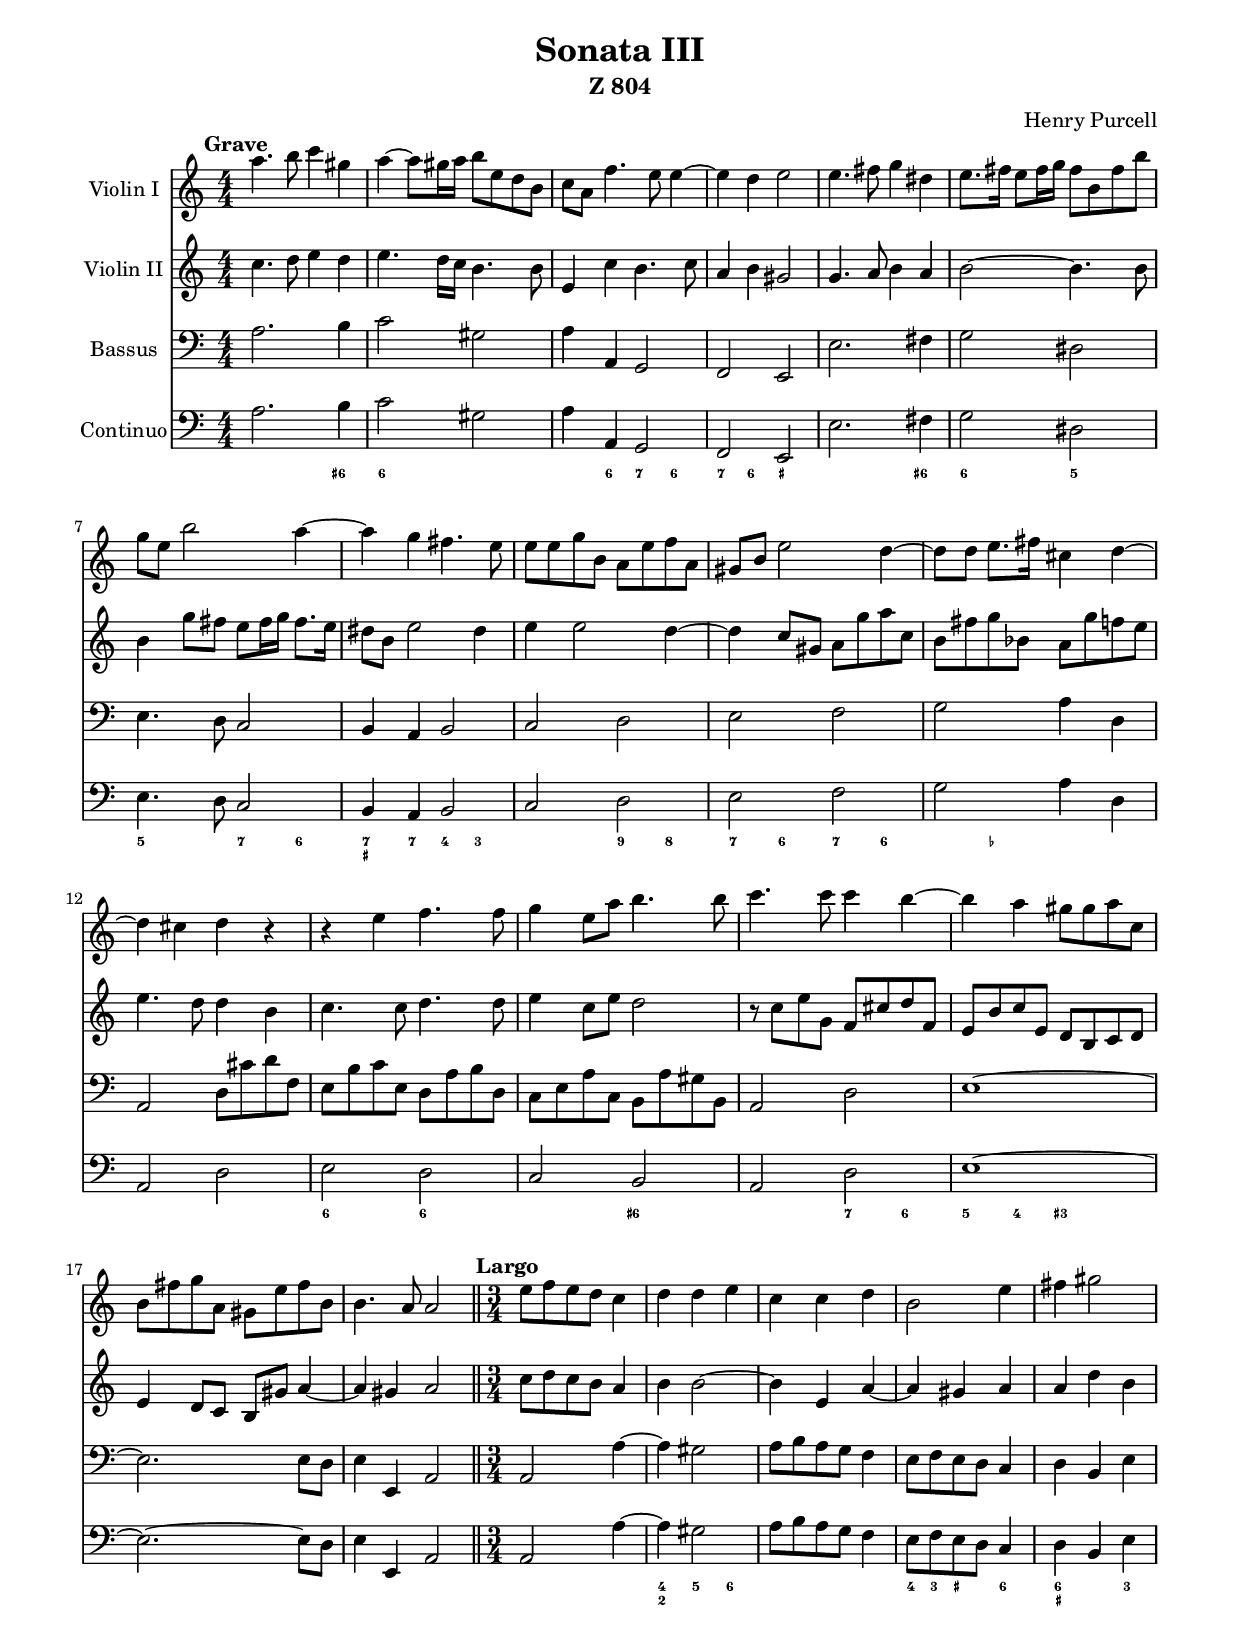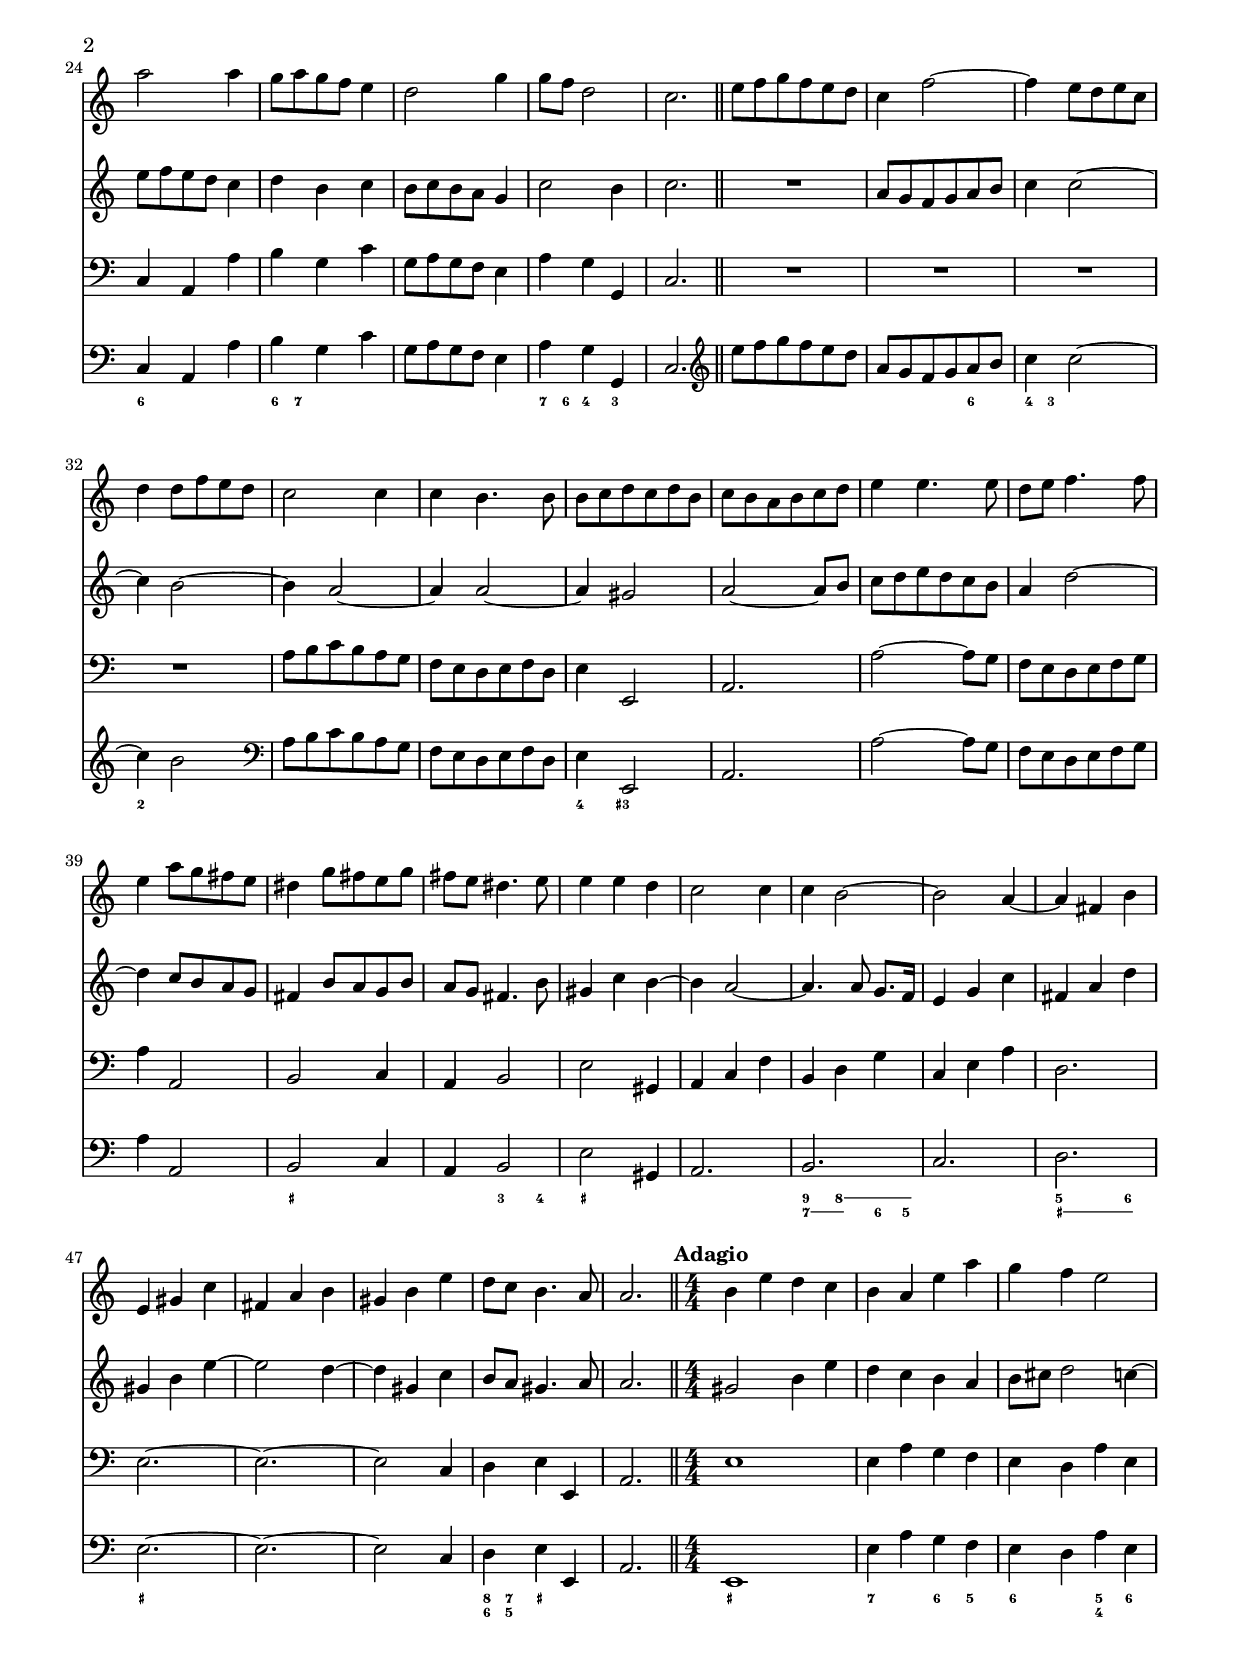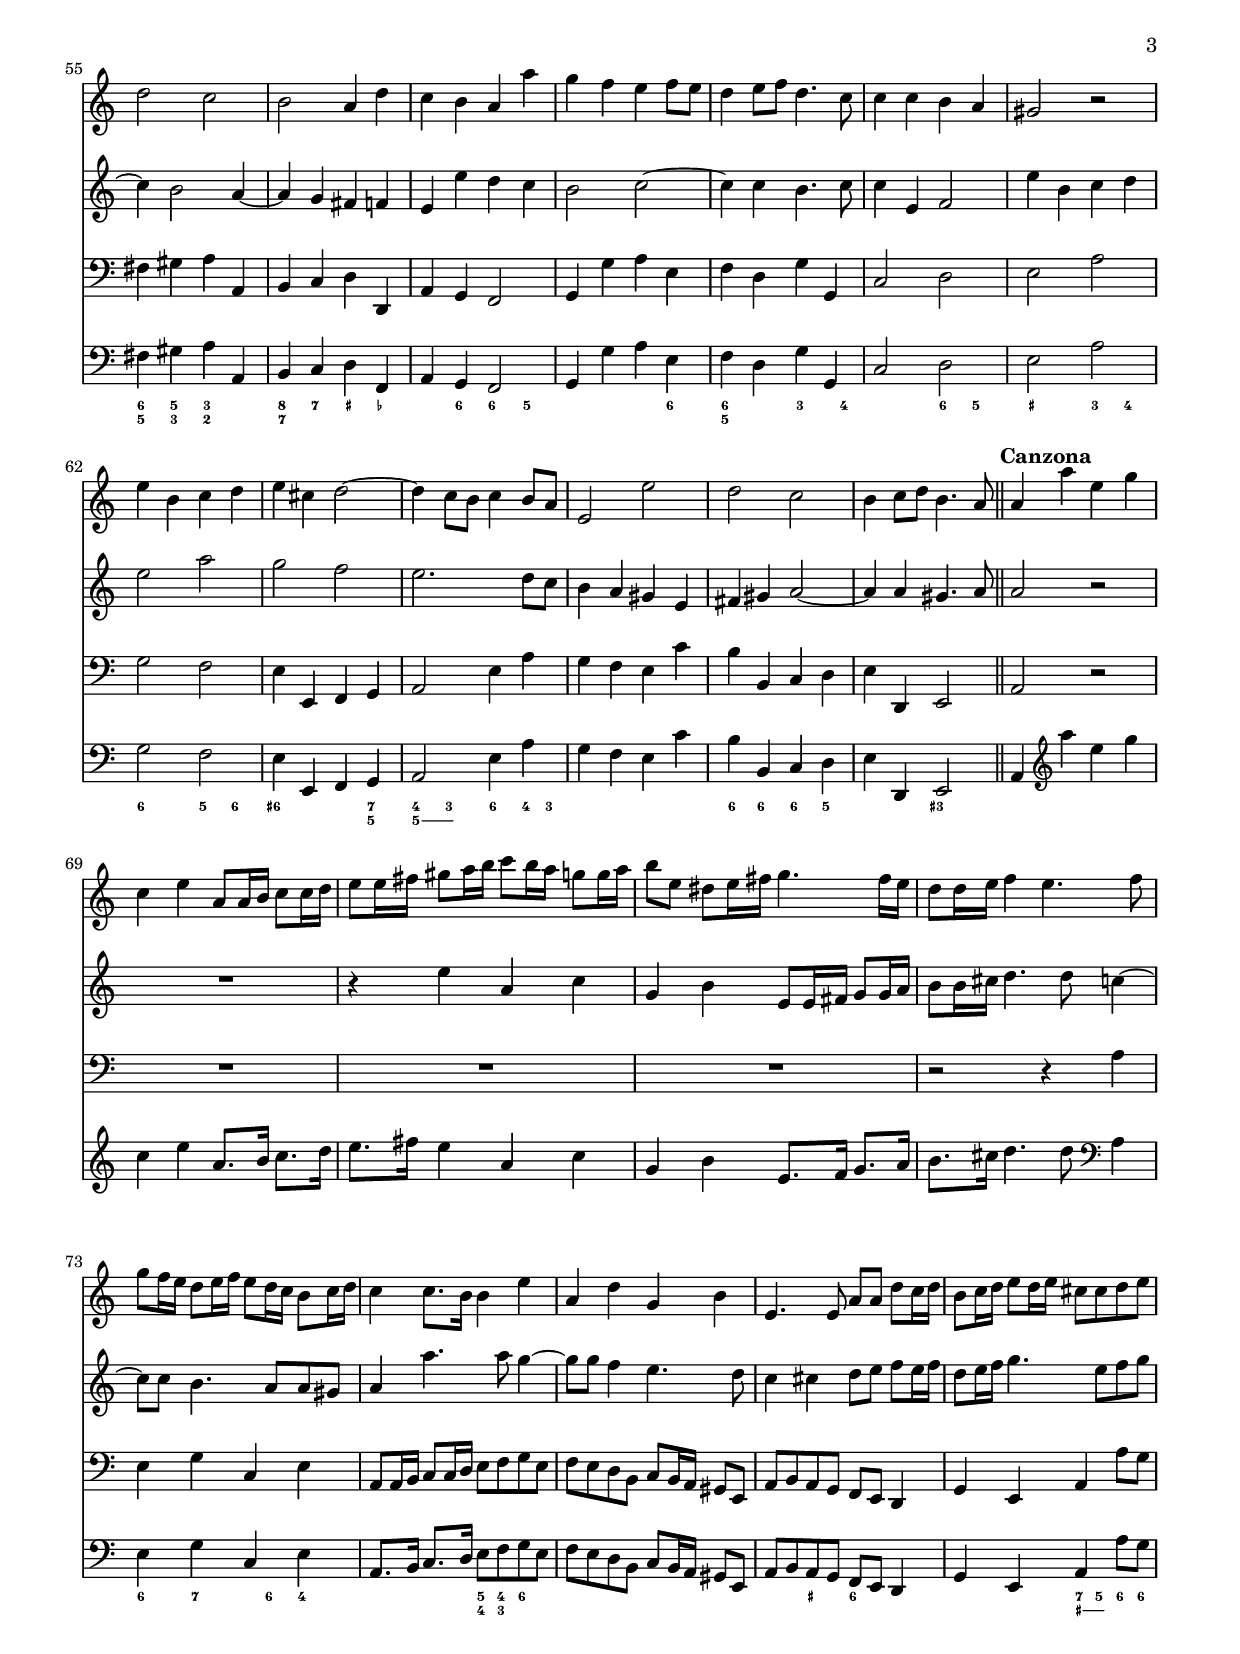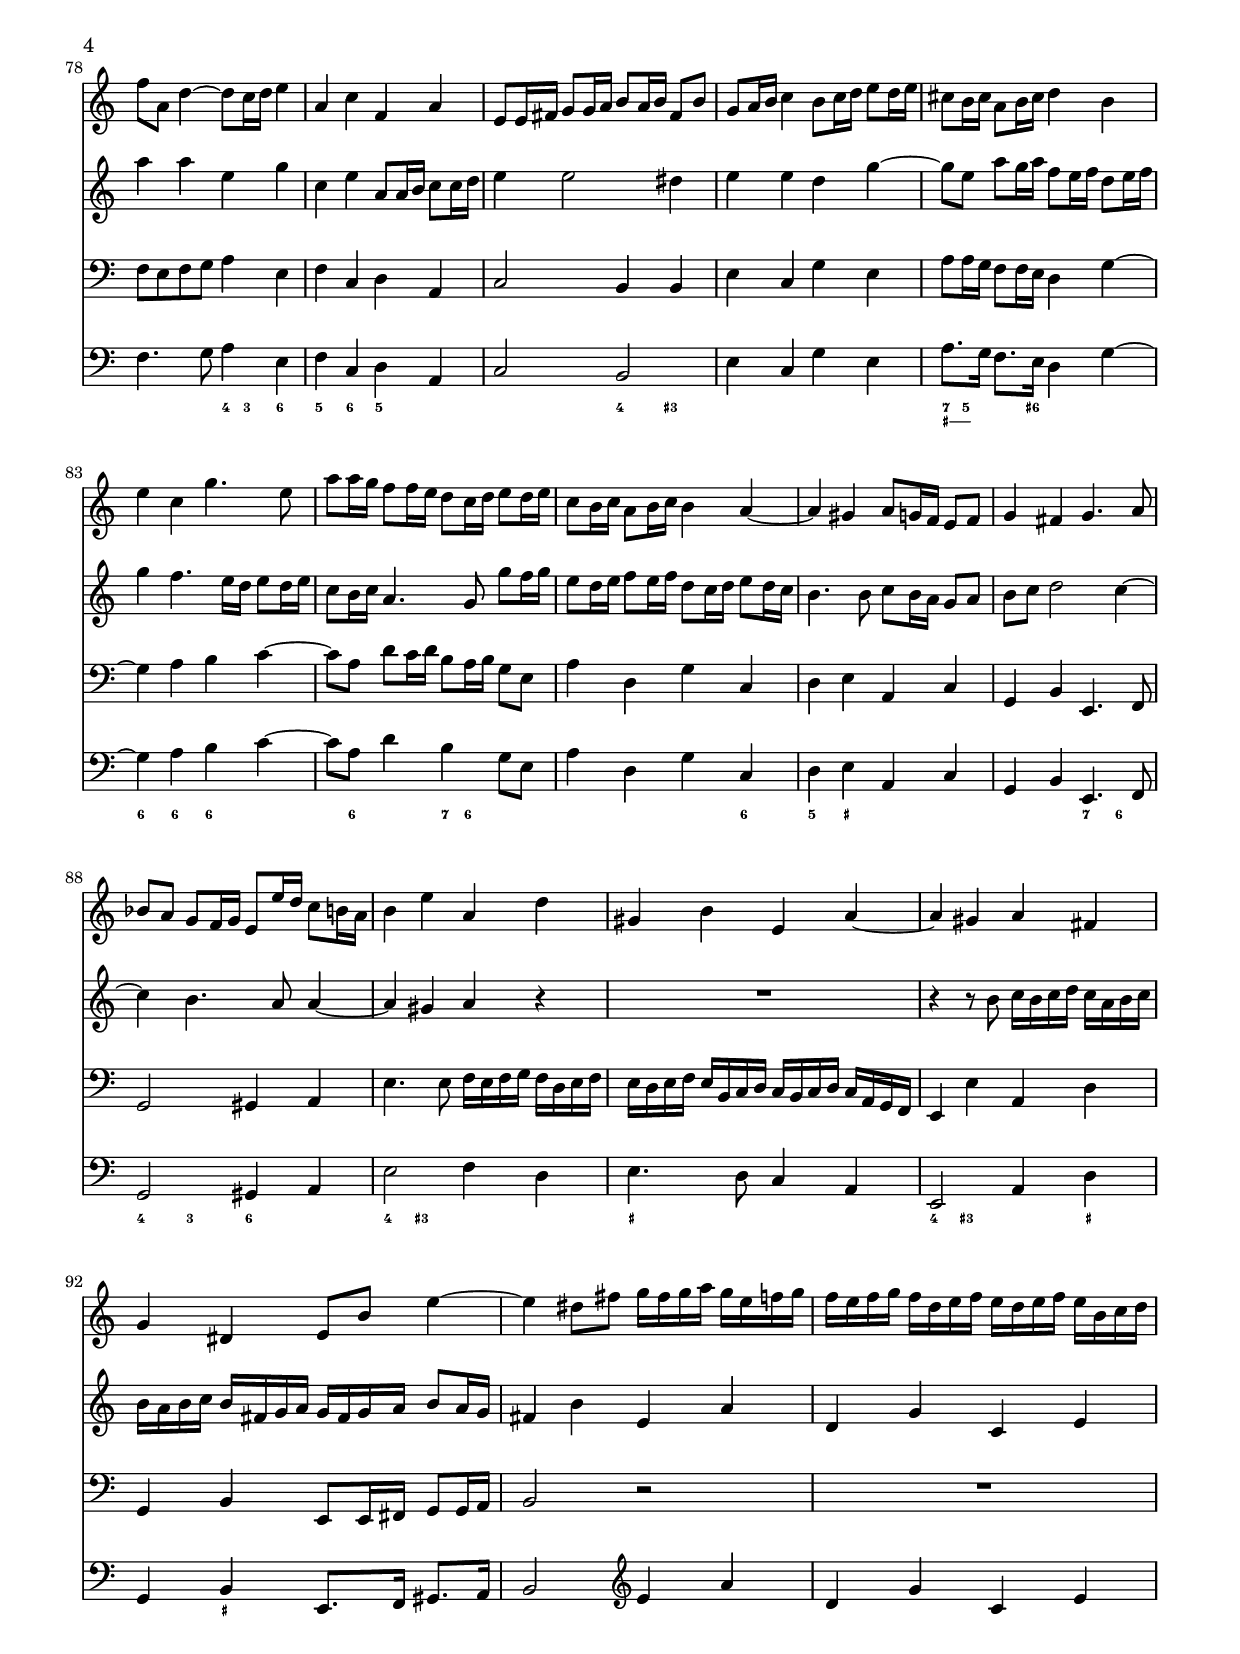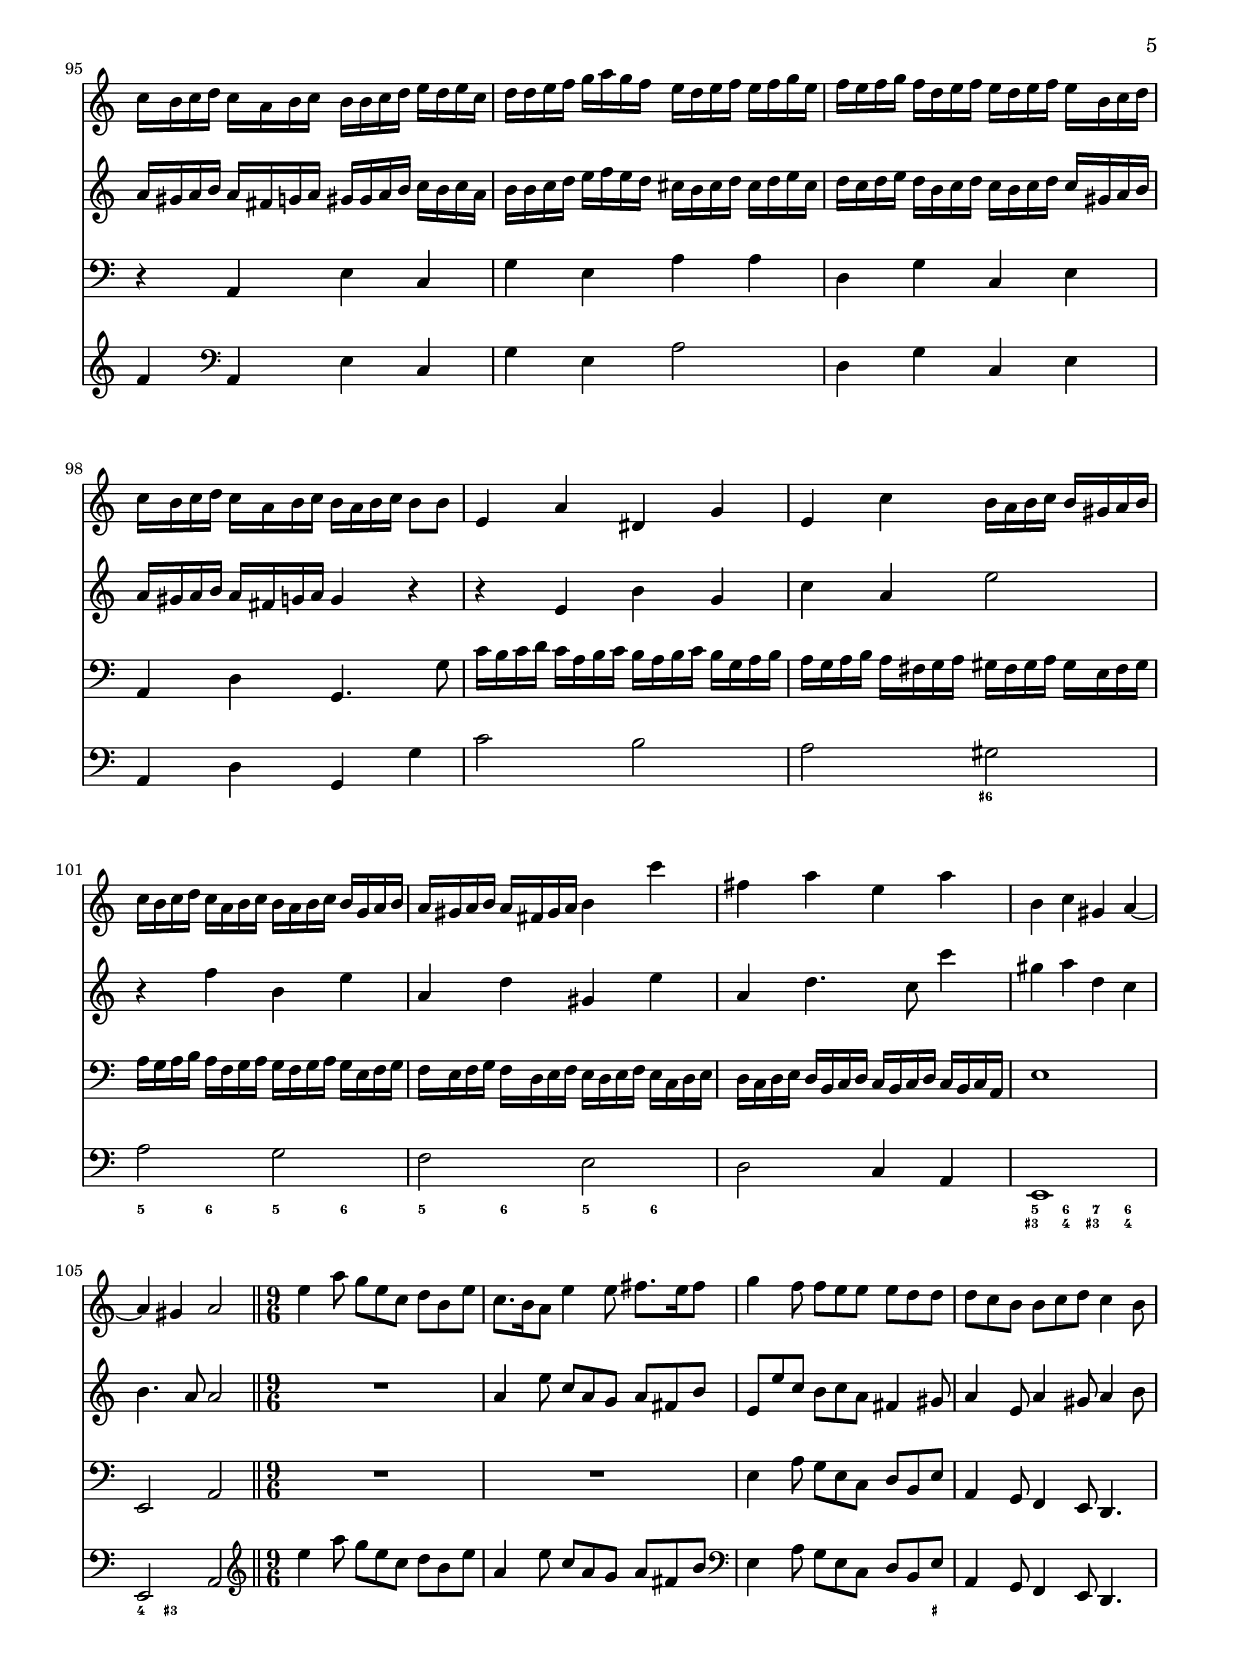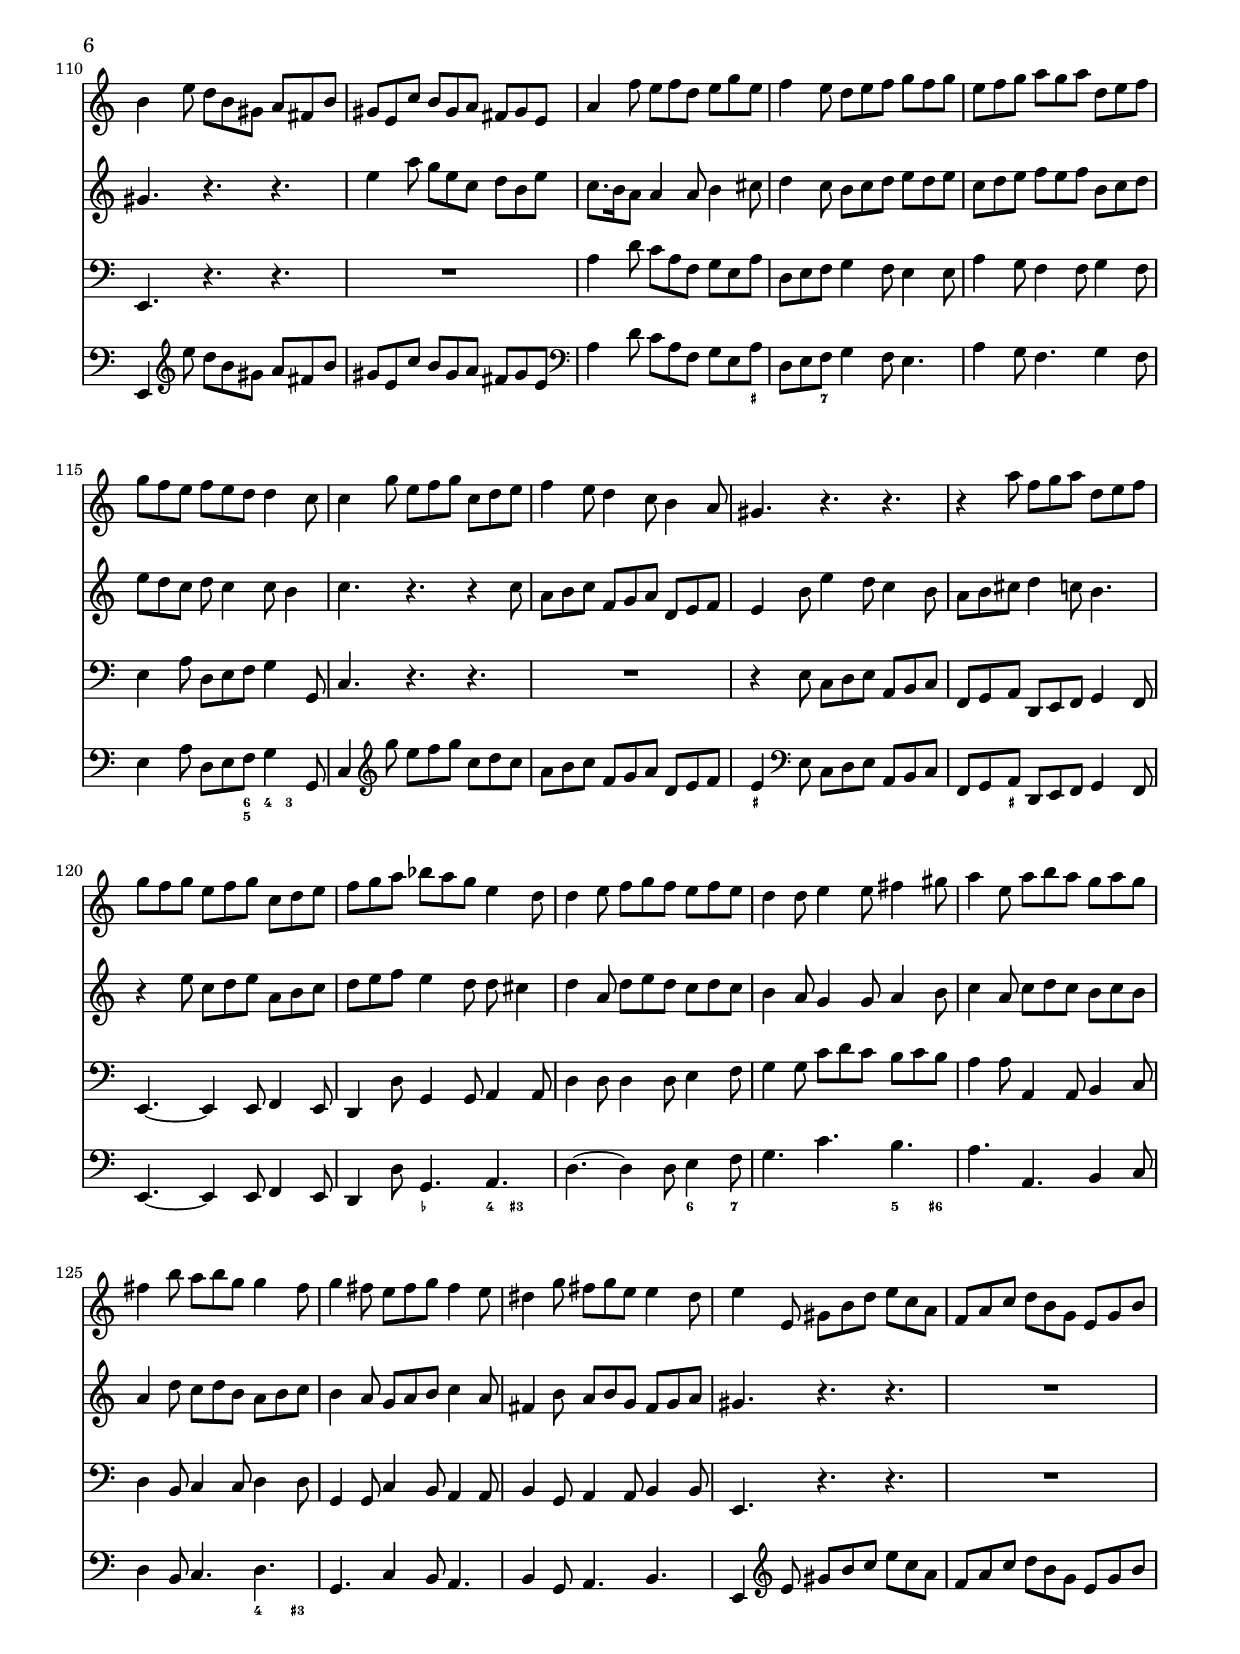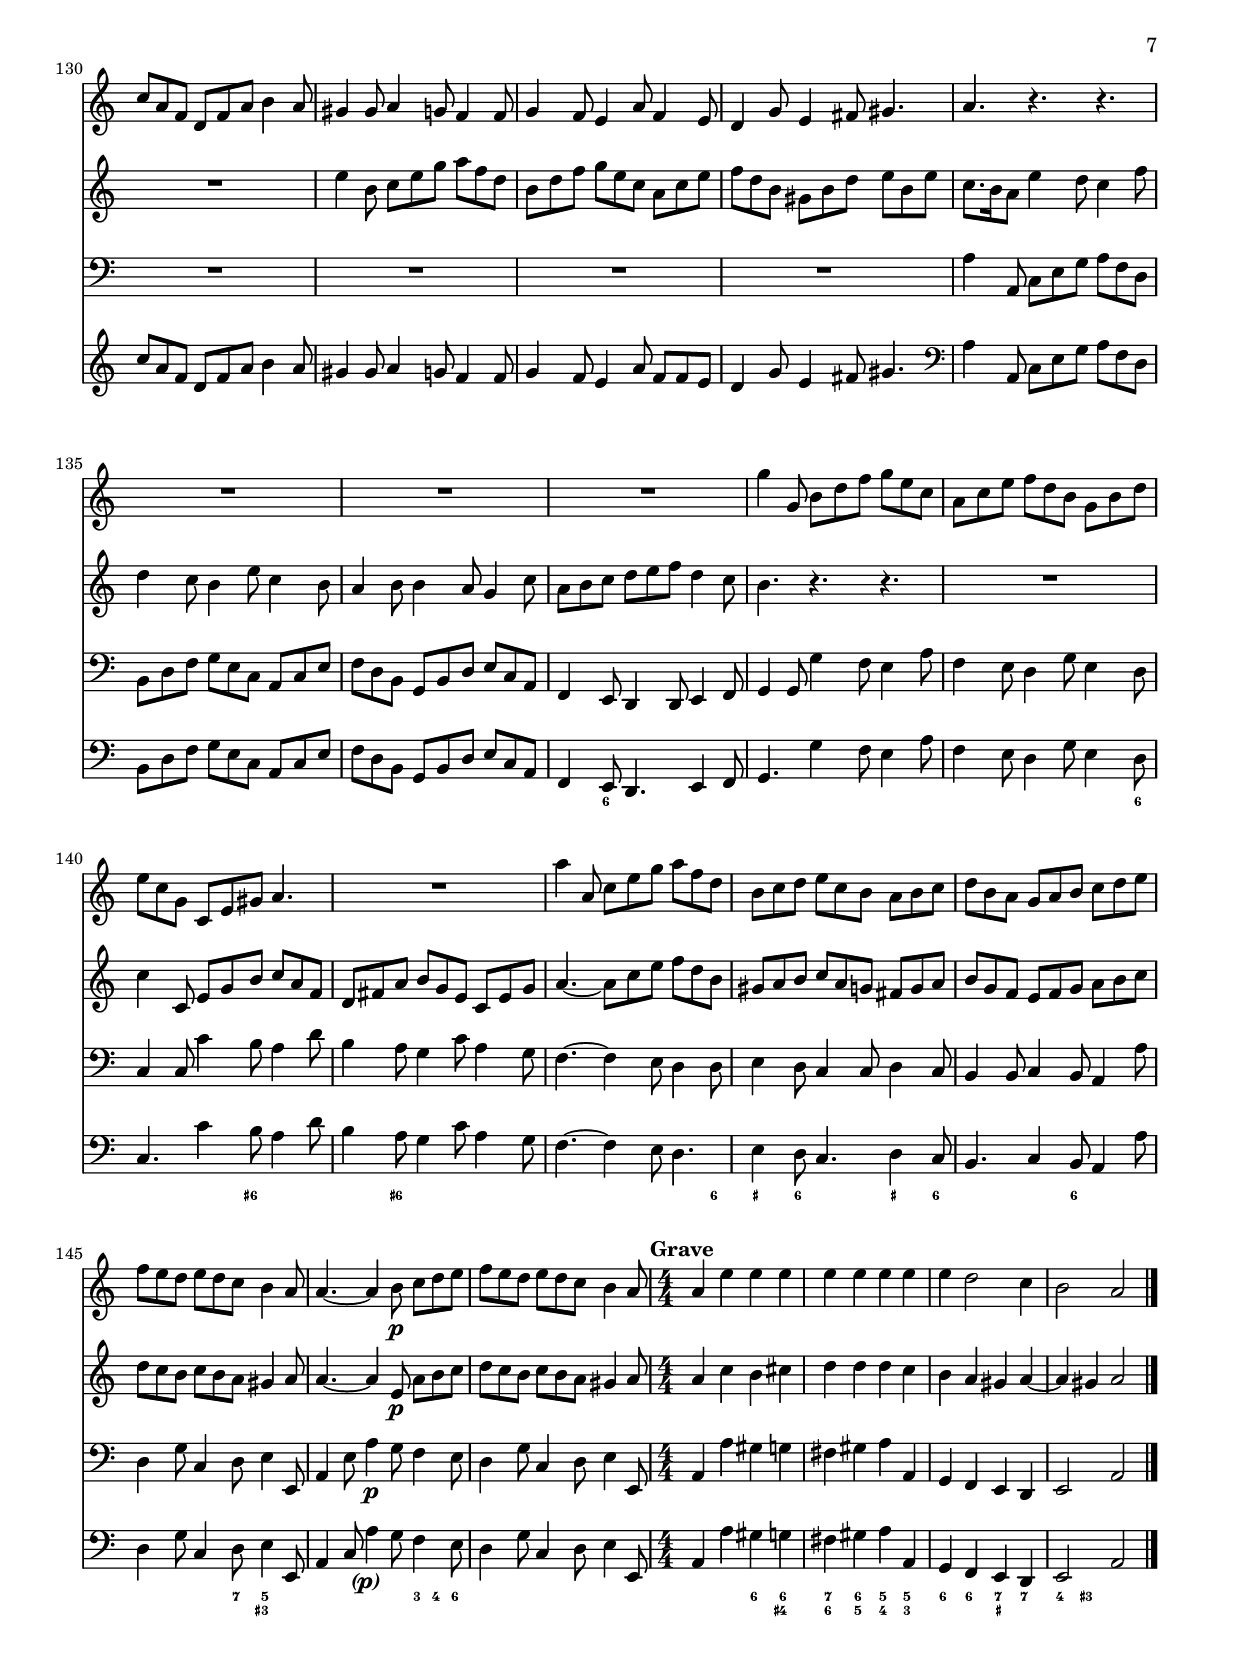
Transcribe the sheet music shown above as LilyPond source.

\version "2.18.2"

\include "config.ly"
adag = \markup { \bold Adagio }
aleg = \markup { \bold Allegro }
canz = \markup { \bold Canzona }
grav = \markup { \bold Grave }
larg = \markup { \bold Largo }
pres = \markup { \bold Presto }
viv  = \markup { \bold Vivace }

parp = \markup {
	\center-align \concat {
		\bold { \italic ( }
		\dynamic p
		\bold { \italic ) }
	}
}

parf = \markup {
	\center-align \concat {
		\bold { \italic ( }
		\dynamic f
		\bold { \italic ) }
	}
}

exton  = { \bassFigureExtendersOn }
extoff = { \bassFigureExtendersOff }


\header {
	title    = "Sonata III"
	subtitle = "Z 804"
	composer = "Henry Purcell"
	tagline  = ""
}

vlone = \relative c''' {
	\clef treble \key a \minor \time 4/4
	\mark \grav
	a4. b8 c4 gis
	a ~ a8 gis16 a b8 e, d b
	c a f'4. e8 e4 ~
	e d e2                                   % m 4
	e4. fis8 g4 dis
	e8. fis16 e8 fis16 g fis8 b, fis' b
	g e b'2 a4 ~
	a g fis4. e8                             % m 8
	e e g b, a e' f a,
	gis b e2 d4 ~
	d8 d e8. fis16 cis4 d ~
	d cis d r                                % m 12
	r e f4. f8
	g4 e8 a b4. b8
	c4. c8 c4 b ~
	b a gis8 gis a c,                        % m 16
	b fis' g a, gis e' fis b,
	b4. a8 a2 \bar "||"

	% largo
	\mark \larg
	\time 3/4 e'8 f e d c4
	d d e                                    % m 20
	c c d
	b2 e4
	fis gis2
	a a4                                     % m 24
	g8 a g f e4
	d2 g4
	g8 f d2
	c2. \bar "||"                            % m 28
	e8 f g f e d
	c4 f2 ~
	f4 e8 d e c
	d4 d8 f e d                              % m 32
	c2 c4
	c b4. b8
	b c d c d b
	c b a b c d                              % m 36
	e4 e4. e8
	d e f4. f8
	e4 a8 g fis e
	dis4 g8 fis e g                          % m 40
	fis e dis4. e8
	e4 e d
	c2 c4
	c b2 ~                                   % m 44
	b a4 ~
	a fis b
	e, gis c
	fis, a b                                 % m 48
	gis b e
	d8 c b4. a8
	a2. \bar "||"

	% adagio
	\mark \adag
	\time 4/4 b4 e d c                       % m 52
	b a e' a
	g f e2
	d c
	b a4 d                                   % m 56
	c b a a'
	g f e f8 e
	d4 e8 f d4. c8
	c4 c b a                                 % m 60
	gis2 r
	e'4 b c d
	e cis d2 ~
	d4 c8 b c4 b8 a                          % m 64
	e2 e'
	d c
	b4 c8 d b4. a8

	% canzona
	\mark \canz
	a4 a' e g                                % m 68
	c, e a,8 a16 b c8 c16 d
	e8 e16 fis gis8 a16 b c8 b16 a g8 g16 a
	b8 e, dis e16 fis g4. fis16 e
	d8 d16 e f4 e4. f8                       % m 72
	g f16 e d8 e16 f e8 d16 c b8 c16 d
	c4 c8. b16 b4 e
	a, d g, b
	e,4. e8 a a d c16 d                      % m 76
	b8 c16 d e8 d16 e cis8 cis d e
	f a, d4 ~ d8 c16 d e4
	a, c f, a
	e8 e16 fis g8 g16 a b8 a16 b fis8 b      % m 80
	g a16 b c4 b8 c16 d e8 d16 e
	cis8 b16 cis a8 b16 cis d4 b
	e c g'4. e8
	a a16 g f8 f16 e d8 c16 d e8 d16 e       % m 84
	c8 b16 c a8 b16 c b4 a ~
	a gis a8 g16 f e8 f
	g4 fis g4. a8
	bes a g f16 g e8 e'16 d c8 b16 a         % m 88
	b4 e a, d
	gis, b e, a ~
	a gis a fis
	g dis e8 b' e4 ~                         % m 92
	e dis8 fis g16 fis g a g e f g
	f e f g f d e f e d e f e b c d
	c b c d c a b c b b c d e d e c
	d d e f g a g f e d e f e f g e          % m 96
	f e f g f d e f e d e f e b c d
	c b c d c a b c b a b c b8 b
	e,4 a dis, g
	e c' b16 a b c b gis a b                 % m 100
	c b c d c a b c b a b c b g a b
	a gis a b a fis gis a b4 c'
	fis, a e a
	b, c gis a ~                             % m 104
	a gis a2 \bar "||"

	% 9/6 is 9/8 in disguise. LilyPond is lame and
	% doesn't believe in non-integral meters.
	\time 9/8
	\set Staff.timeSignatureFraction = 9/6
	e'4 a8 g e c d b e
	c8. b16 a8 e'4 e8 fis8. e16 fis8
	g4 f8 f e e e d d                        % m 108
	d c b b c d c4 b8
	b4 e8 d b gis a fis b
	gis e c' b gis a fis gis e
	a4 f'8 e f d e g e                       % m 112
	f4 e8 d e f g f g
	e f g a g a d, e f
	g f e f e d d4 c8
	c4 g'8 e f g c, d e                      % m 116
	f4 e8 d4 c8 b4 a8
	gis4. r r
	r4 a'8 f g a d, e f
	g f g e f g c, d e                       % m 120
	f g a bes a g e4 d8
	d4 e8 f g f e f e
	d4 d8 e4 e8 fis4 gis8
	a4 e8 a b a g a g                        % m 124
	fis4 b8 a b g g4 fis8
	g4 fis8 e fis g fis4 e8
	dis4 g8 fis g e e4 dis8
	e4 e,8 gis b d e c a                     % m 128
	f a c d b g e g b
	c a f d f a b4 a8
	gis4 gis8 a4 g8 f4 f8
	g4 f8 e4 a8 f4 e8                        % m 132
	d4 g8 e4 fis8 gis4.
	a r r
	R1*3*9/8
	g'4 g,8 b d f g e c
	a c e f d b g b d
	e c g c, e gis a4.                       % m 140
	R1*9/8
	a'4 a,8 c e g a f d
	b c d e c b a b c
	d b a g a b c d e                        % m 144
	f e d e d c b4 a8
	a4. ~ a4 b8\p c d e
	f e d e d c b4 a8
	\unset Staff.timeSignatureFraction

	% grave
	\mark \grav
	\time 4/4 a4 e' e e                      % m 148
	e e e e
	e d2 c4
	b2 a \bar "|."
}

vltwo = \relative c'' {
	\clef treble \key a \minor \time 4/4
	c4. d8 e4 d
	e4. d16 c b4. b8
	e,4 c' b4. c8
	a4 b gis2                                  % m 4
	g4. a8 b4 a
	b2 ~ b4. b8
	b4 g'8 fis e fis16 g fis8. e16
	dis8 b e2 dis4                             % m 8
	e e2 d4 ~
	d c8 gis a g' a c,
	b fis' g bes, a g' f e
	e4. d8 d4 b                                % m 12
	c4. c8 d4. d8
	e4 c8 e d2
	r8 c e g, f cis' d f,
	e b' c e, d b c d                          % m 16
	e4 d8 c b gis' a4 ~
	a gis a2 \bar "||"

	% largo
	\time 3/4 c8 d c b a4
	b b2 ~                                     % m 20
	b4 e, a ~
	a gis a
	a d b
	e8 f e d c4                                % m 24
	d b c
	b8 c b a g4
	c2 b4
	c2. \bar "||"                              % m 28
	R2.
	a8 g f g a b
	c4 c2 ~
	c4 b2 ~                                    % m 32
	b4 a2 ~
	a4 a2 ~
	a4 gis2
	a ~ a8 b                                   % m 36
	c d e d c b
	a4 d2 ~
	d4 c8 b a g
	fis4 b8 a g b                              % m 40
	a g fis4. b8
	gis4 c b ~
	b a2 ~
	a4. a8 g8. f16                             % m 44
	e4 g c
	fis, a d
	gis, b e ~
	e2 d4 ~                                    % m 48
	d gis, c
	b8 a gis4. a8
	a2. \bar "||"

	% adagio
	\time 4/4 gis2 b4 e                        % m 52
	d c b a
	b8 cis d2 c4 ~
	c b2 a4 ~
	a g fis f                                  % m 56
	e e' d c
	b2 c ~
	c4 c b4. c8
	c4 e, f2                                   % m 60
	e'4 b c d
	e2 a
	g f
	e2. d8 c                                   % m 64
	b4 a gis e
	fis gis a2 ~
	a4 a gis4. a8

	% canzona
	a2 r                                       % m 68
	R1
	r4 e' a, c
	g b e,8 e16 fis g8 g16 a
	b8 b16 cis d4. d8 c4 ~                     % m 72
	c8 c b4. a8 a gis
	a4 a'4. a8 g4 ~
	g8 g f4 e4. d8
	c4 cis d8 e f e16 f                        % m 76
	d8 e16 f g4. e8 f g
	a4 a e g
	c, e a,8 a16 b c8 c16 d
	e4 e2 dis4                                 % m 80
	e e d g ~
	g8 e a g16 a f8 e16 f d8 e16 f
	g4 f4. e16 d e8 d16 e
	c8 b16 c a4. g8 g' f16 g                   % m 84
	e8 d16 e f8 e16 f d8 c16 d e8 d16 c
	b4. b8 c8 b16 a g8 a
	b c d2 c4 ~
	c b4. a8 a4 ~                              % m 88
	a gis a r
	R1
	r4 r8 b c16 b c d c a b c
	b a b c b fis g a g fis g a b8 a16 g       % m 92
	fis4 b e, a
	d, g c, e
	a16 gis a b a fis g a gis gis a b c b c a
	b b c d e f e d cis b cis d cis d e cis    % m 96
	d c d e d b c d c b c d c gis a b
	a gis a b a fis g a g4 r
	r e b' g
	c a e'2                                    % m 100
	r4 f b, e
	a, d gis, e'
	a, d4. c8 c'4
	gis a d, c                                 % m 104
	b4. a8 a2 \bar "||"

	\time 9/8
	\set Staff.timeSignatureFraction = 9/6
	R1*9/8
	a4 e'8 c a g a fis b
	e, e' c b c a fis4 gis8                    % m 108
	a4 e8 a4 gis8 a4 b8
	gis4. r r
	e'4 a8 g e c d b e
	c8. b16 a8 a4 a8 b4 cis8                   % m 112
	d4 c8 b c d e d e
	c d e f e f b, c d
	e d c d c4 c8 b4
	c4. r r4 c8                                % m 116
	a b c f, g a d, e f
	e4 b'8 e4 d8 c4 b8
	a b cis d4 c8 b4.
	r4 e8 c d e a, b c                         % m 120
	d e f e4 d8 d cis4
	d a8 d8 e d c d c
	b4 a8 g4 g8 a4 b8
	c4 a8 c d c b c b                          % m 124
	a4 d8 c d b a b c
	b4 a8 g a b c4 a8
	fis4 b8 a b g fis g a
	gis4. r r                                  % m 128
	R1*2*9/8
	e'4 b8 c e g a f d
	b d f g e c a c e                          % m 132
	f d b gis b d e b e
	c8. b16 a8 e'4 d8 c4 f8
	d4 c8 b4 e8 c4 b8
	a4 b8 b4 a8 g4 c8                          % m 136
	a b c d e f d4 c8
	b4. r r
	R1*9/8
	c4 c,8 e g b c a f                         % m 140
	d fis a b g e c e g
	a4. ~ a8 c e f d b
	gis a b c a g fis g a
	b g f e f g a b c                          % m 144
	d c b c b a gis4 a8
	a4. ~ a4 e8\p a b c
	d c b c b a gis4 a8
	\unset Staff.timeSignatureFraction

	\time 4/4 a4 c b cis                       % m 148
	d d d c
	b a gis a ~
	a gis a2 \bar "|."
}

bass = \relative c' {
	\clef bass \key a \minor \time 4/4
	a2. b4
	c2 gis
	a4 a, g2
	f e                                            % m 4
	e'2. fis4
	g2 dis
	e4. d8 c2
	b4 a b2                                        % m 8
	c d
	e f
	g a4 d,
	a2 d8 cis' d f,                                % m 12
	e b' c e, d a' b d,
	c e a c, b a' gis b,
	a2 d
	e1 ~                                           % m 16
	e2. e8 d
	e4 e, a2 \bar "||"

	% largo
	\time 3/4 a2 a'4 ~
	a gis2                                         % m 20
	a8 b a g f4
	e8 f e d c4
	d b e
	c a a'                                         % m 24
	b g c
	g8 a g f e4
	a g g,
	c2. \bar "||"                                  % m 28
	R2.*4
	a'8 b c b a g
	f e d e f d
	e4 e,2
	a2.                                            % m 36
	a'2 ~ a8 g
	f e d e f g
	a4 a,2
	b c4                                           % m 40
	a b2
	e gis,4
	a c f
	b, d g                                         % m 44
	c, e a
	d,2.
	e ~
	e ~                                            % m 48
	e2 c4
	d e e,
	a2. \bar "||"

	% adagio
	\time 4/4 e'1                                  % m 52
	e4 a g f
	e d a' e
	fis gis a a,
	b c d d,                                       % m 56
	a' g f2
	g4 g' a e
	f d g g,
	c2 d                                           % m 60
	e a
	g f
	e4 e, f g
	a2 e'4 a                                       % m 64
	g f e c'
	b b, c d
	e d, e2 \bar "||"

	% canzona
	a r                                            % m 68
	R1*3
	r2 r4 a'                                       % m 72
	e g c, e
	a,8 a16 b c8 c16 d e8 f g e
	f e d b c b16 a gis8 e
	a b a g f e d4                                 % m 76
	g e a a'8 g
	f e f g a4 e
	f c d a
	c2 b4 b                                        % m 80
	e c g' e
	a8 a16 g f8 f16 e d4 g ~
	g a b c ~
	c8 a d c16 d b8 a16 b g8 e                     % m 84
	a4 d, g c,
	d e a, c
	g b e,4. f8
	g2 gis4 a                                      % m 88
	e'4. e8 f16 e f g f d e f
	e d e f e b c d c b c d c a g f
	e4 e' a, d
	g, b e,8 e16 fis g8 g16 a                      % m 92
	b2 r
	R1
	r4 a e' c
	g' e a a                                       % m 96
	d, g c, e
	a, d g,4. g'8
	c16 b c d c a b c b a b c b g a b
	a g a b a fis g a gis fis gis a gis e fis gis  % m 100
	a g a b a f g a g f g a g e f g
	f e f g f d e f e d e f e c d e
	d c d e d b c d c b c d c b c a
	e'1                                            % m 104
	e,2 a \bar "||"

	\time 9/8
	\set Staff.timeSignatureFraction = 9/6
	R1*9/8*2
	e'4 a8 g e c d b e                             % m 108
	a,4 g8 f4 e8 d4.
	e r r
	R1*9/8
	a'4 d8 c a f g e a                             % m 112
	d, e f g4 f8 e4 e8
	a4 g8 f4 f8 g4 f8
	e4 a8 d, e f g4 g,8
	c4. r r                                        % m 116
	R1*9/8
	r4 e8 c d e a, b c
	f, g a d, e f g4 f8
	e4. ~ e4 e8 f4 e8                              % m 120
	d4 d'8 g,4 g8 a4 a8
	d4 d8 d4 d8 e4 f8
	g4 g8 c d c b c b
	a4 a8 a,4 a8 b4 c8                             % m 124
	d4 b8 c4 c8 d4 d8
	g,4 g8 c4 b8 a4 a8
	b4 g8 a4 a8 b4 b8
	e,4. r r                                       % m 128
	R1*9/8*5
	a'4 a,8 c e g a f d
	b d f g e c a c e
	f d b g b d e c a                              % m 136
	f4 e8 d4 d8 e4 f8
	g4 g8 g'4 f8 e4 a8
	f4 e8 d4 g8 e4 d8
	c4 c8 c'4 b8 a4 d8                             % m 140
	b4 a8 g4 c8 a4 g8
	f4. ~ f4 e8 d4 d8
	e4 d8 c4 c8 d4 c8
	b4 b8 c4 b8 a4 a'8                             % m 144
	d,4 g8 c,4 d8 e4 e,8
	a4 e'8 a4\p g8 f4 e8
	d4 g8 c,4 d8 e4 e,8
	\unset Staff.timeSignatureFraction

	% grave
	\time 4/4 a4 a' gis g                          % m 148
	fis gis a a,
	g f e d
	e2 a \bar "|."
}

cont = \relative c' {
	\clef bass \key a \minor \time 4/4
	a2. b4
	c2 gis
	a4 a, g2
	f e                                       % m 4
	e'2. fis4
	g2 dis
	e4. d8 c2
	b4 a b2                                   % m 8
	c d
	e f
	g a4 d,
	a2 d                                      % m 12
	e d
	c b
	a d
	e1 ~                                      % m 16
	e2. ~ e8 d
	e4 e, a2 \bar "||"

	% largo
	\time 3/4 a2 a'4 ~
	a gis2                                    % m 20
	a8 b a g f4
	e8 f e d c4
	d b e
	c a a' b g c                              % m 24
	g8 a g f e4
	a g g,
	c2. \bar "||"
	\clef treble e''8 f g f e d               % m 28
	a g f g a b
	c4 c2 ~
	c4 b2
	\clef bass a,8 b c b a g                  % m 32
	f e d e f d
	e4 e,2
	a2.
	a'2 ~ a8 g                                % m 36
	f e d e f g
	a4 a,2
	b c4
	a b2                                      % m 40
	e gis,4
	a2.
	b
	c                                         % m 44
	d
	e ~
	e ~
	e2 c4                                     % m 48
	d e e,
	a2. \bar "||"

	% adagio
	\time 4/4 e1
	e'4 a g f                                 % m 52
	e d a' e
	fis gis a a,
	b c d f,
	a g f2                                    % m 56
	g4 g' a e
	f d g g,
	c2 d
	e a                                       % m 60
	g f
	e4 e, f g
	a2 e'4 a
	g f e c'                                  % m 64
	b b, c d
	e d, e2

	% canzona
	a4 \clef treble a''' e g
	c, e a,8. b16 c8. d16                     % m 68
	e8. fis16 e4 a, c
	g b e,8. f16 g8. a16
	b8. cis16 d4. d8 \clef bass a,4
	e g c, e                                  % m 72
	a,8. b16 c8. d16 e8 f g e
	f e d b c b16 a gis8 e
	a b a g f e d4
	g e a a'8 g                               % m 76
	f4. g8 a4 e
	f c d a
	c2 b
	e4 c g' e                                 % m 80
	a8. g16 f8. e16 d4 g ~
	g a b c ~
	c8 a d4 b g8 e
	a4 d, g c,                                % m 84
	d e a, c
	g b e,4. f8
	g2 gis4 a
	e'2 f4 d                                  % m 88
	e4. d8 c4 a
	e2 a4 d
	g, b e,8. f16 gis8. a16
	b2 \clef treble e'4 a                     % m 92
	d, g c, e
	f \clef bass a,, e' c
	g' e a2
	d,4 g c, e                                % m 96
	a, d g, g'
	c2 b
	a gis
	a g                                       % m 100
	f e
	d c4 a
	e1
	e2 a \bar "||"                            % m 104

	\time 9/8
	\set Staff.timeSignatureFraction = 9/6
	\clef treble e'''4 a8 g e c d b e
	a,4 e'8 c a g a fis b
	\clef bass e,,4 a8 g e c d b e
	a,4 g8 f4 e8 d4.                          % m 108
	e4 \clef treble e'''8 d b gis a fis b
	gis e c' b gis a fis gis e
	\clef bass a,4 d8 c a f g e a
	d, e f g4 f8 e4.                          % m 112
	a4 g8 f4. g4 f8
	e4 a8 d, e f g4 g,8
	c4 \clef treble g'''8 e f g c, d c
	a b c f, g a d, e f                       % m 116
	e4 \clef bass e,8 c d e a, b c
	f, g a d, e f g4 f8
	e4. ~ e4 e8 f4 e8
	d4 d'8 g,4. a                             % m 120
	d ~ d4 d8 e4 f8
	g4. c b
	a a, b4 c8
	d4 b8 c4. d                               % m 124
	g, c4 b8 a4.
	b4 g8 a4. b
	e,4 \clef treble e''8 gis b c e c a
	f a c d b g e g b                         % m 128
	c a f d f a b4 a8
	gis4 gis8 a4 g8 f4 f8
	g4 f8 e4 a8 f f e
	d4 g8 e4 fis8 gis4.                       % m 132
	\clef bass a,4 a,8 c e g a f d
	b d f g e c a c e
	f d b g b d e c a
	f4 e8 d4. e4 f8                           % m 136
	g4. g'4 f8 e4 a8
	f4 e8 d4 g8 e4 d8
	c4. c'4 b8 a4 d8
	b4 a8 g4 c8 a4 g8                         % m 140
	f4. ~ f4 e8 d4.
	e4 d8 c4. d4 c8
	b4. c4 b8 a4 a'8
	d,4 g8 c,4 d8 e4 e,8                      % m 144
	a4 c8 a'4_\parp g8 f4 e8
	d4 g8 c,4 d8 e4 e,8
	\unset Staff.timeSignatureFraction

	% grave
	\time 4/4 a4 a' gis g
	fis gis a a,                              % m 148
	g f e d
	e2 a \bar "|."
}

figb = \figuremode {
	r2. <6+>4
	<6>2 r
	r4 <6> <7> <6>
	<7> <6> <_+>2                                % m 4
	r2. <6+>4
	<6>2 <5>
	<5> <7>4 <6>
	<7 _+> <7> <4> <3>                           % m 8
	r2 <9>4 <8>
	<7> <6> <7> <6>
	r <_-> r2
	r1                                           % m 12
	<6>2 <6>
	r <6+>
	r <7>4 <6>
	<5> <4> <3+>2                                % m 16
	r1
	r

	% largo
	r2.
	<4 2>4 <5> <6>                               % m 20
	r2.
	<4>8 <3> <_+> r <6>4
	<6 _+>4 r <3>
	<6> r2                                       % m 24
	<6>8 <7> r2
	r2.
	<7>8 <6> <4>4 <3>
	r2.                                          % m 28
	r
	r2 <6>4
	<4>8 <3> r2
	<2>4 r2                                      % m 32
	r2.
	r
	<4>4 <3+>2
	r2.*4
	<_+>2 r4                                     % m 40
	r <3>4. <4>8
	<_+>2 r4
	r2.
	<9 7>4 \exton <8 7> <8 6>8. <8 5>16 \extoff  % m 44
	r2.
	<5 _+>2 \exton <6 _+>4 \extoff
	<_+>2.
	r                                            % m 48
	r
	<8 6>8 <7 5> <_+>2
	r2.

	% adagio
	<_+>1                                        % m 52
	<7>2 <6>4 <5>
	<6> r <5 4> <6>
	<6 5> <5 3> <3 2> r
	<8 7> <7> <_+> <_->                          % m 56
	r <6> <6> <5>
	r2. <6>4
	<6 5>4 r <3>4. <4>8
	r2 <6>4 <5>                                  % m 60
	<_+>2 <3>4 <4>
	<6>2 <5>4 <6>
	<6+>2 r4 <7 5>
	<4 5> \exton <3 5> \extoff <6> <4>8 <3>      % m 64
	r1
	<6>4 <6> <6> <5>
	r2 <3+>
	r1*5
	<6>4 <7> r8 <6> <4>4
	r2 <5 4>8 <4 3> <6> r
	r1
	r4 <_+> <6> r                                % m 76
	r2 <7 _+>8 \exton <5 _+> \extoff <6> <6>
	r2 <4>8 <3> <6>4
	<5> <6> <5> r
	r2 <4>4 <3+>                                 % m 80
	r1
	<7 _+>8 \exton <5 _+> \extoff r8. <6+>16 r2
	<6>4 <6> <6> r
	r8 <6> r4 <7>8 <6> r4                        % m 84
	r2. <6>4
	<5> <_+> r2
	r <7>4 <6>
	<4> <3> <6> r                                % m 88
	<4> <3+> r2
	<_+>4 r2.
	<4>4 <3+> r <_+>
	r <_+> r2                                    % m 92
	r1*7
	r2 <6+>                                      % m 100
	<5>4 <6> <5> <6>
	<5> <6> <5> <6>
	r1
	<5 3+>4 <6 4> <7 3+> <6 4>                   % m 104
	<4> <3+> r2

	% section in 9/6
	r1*9/8*2
	r2. r4 <_+>8                                 % m 108
	r1*9/8*3
	r2. r4 <_+>8                                 % m 112
	r4 <7>8 r2.
	r1 r8
	r4. r4 <6 5>8 <4>8 <3> r
	r1*9/8*2
	<_+>4 r8 r2.
	r4 <_+>8 r2.
	r1 r8                                        % m 120
	r4. <_-> <4>8 <3+>4
	r2. <6>4 <7>8
	r2. <5>4 <6+>8
	r1 r8                                        % m 124
	r2. <4>4 <3+>8
	r1*9/8*11
	r4 <6>8 r2.
	r1 r8
	r2. r4 <6>8
	r4. r4 <6+>8 r4.                             % m 140
	r4 <6+>8 r2.
	r2. r4 <6>8
	<_+>4 <6>8 r4. <_+>4 <6>8
	r4. r4 <6>8 r4.                              % m 144
	r r4 <7>8 <5 3+>4.
	r2. <3>8 <4> <6>
	r1 r8

	% grave
	r2 <6>4 <6 4+>                               % m 148
	<7 6> <6 5> <5 4> <5 3>
	<6> <6> <7 _+> <7>
	<4> <3+> r2
}

\score {
	<<
	\override Score.TimeSignature.style = #'numbered
	\override Score.RehearsalMark #'font-size = #0
	\override Score.RehearsalMark #'self-alignment-X = #-1
	\new Staff {
		\set Staff.instrumentName = #"Violin I"
		\vlone
	}
	\new Staff {
		\set Staff.instrumentName = #"Violin II"
		\vltwo
	}
	\new Staff {
		\set Staff.instrumentName = #"Bassus"
		\bass
	}
	\new Staff {
		<<
		\set Staff.instrumentName = #"Continuo"
		\cont
		\new FiguredBass {
			\override FiguredBass.BassFigure #'font-size = #-1
			\figb
		}
		>>
	}
	>>
}
